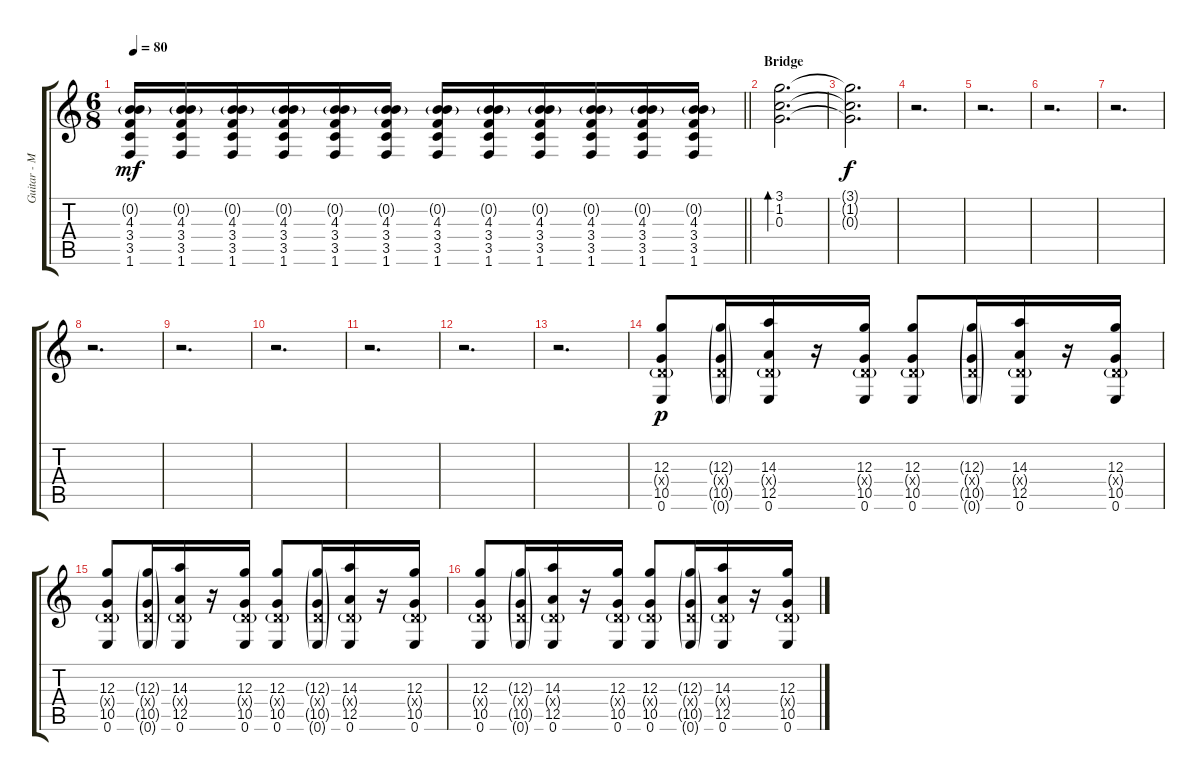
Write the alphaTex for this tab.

\track ("Guitar - Mark Engles" "Guitar - M") {instrument distortionguitar}
\staff {score tabs}
\tuning (E4 B3 G3 D3 A2 E2) {hide}
\ts (6 8)
\tempo 80
\clef g2
\barLineRight lightlight
\ks c
(0.2{g} 4.3 3.4 3.5 1.6).16{dy mf} (0.2{g} 4.3 3.4 3.5 1.6).16 (0.2{g} 4.3 3.4 3.5 1.6).16 (0.2{g} 4.3 3.4 3.5 1.6).16 (0.2{g} 4.3 3.4 3.5 1.6).16 (0.2{g} 4.3 3.4 3.5 1.6).16 (0.2{g} 4.3 3.4 3.5 1.6).16 (0.2{g} 4.3 3.4 3.5 1.6).16 (0.2{g} 4.3 3.4 3.5 1.6).16 (0.2{g} 4.3 3.4 3.5 1.6).16 (0.2{g} 4.3 3.4 3.5 1.6).16 (0.2{g} 4.3 3.4 3.5 1.6).16 |
\section ("" "Bridge")
(3.1 1.2 0.3).2{d bd 240 instrument electricguitarjazz} |
(3.1{t} 1.2{t} 0.3{t}).2{d dy f} |
r.2{d} |
r.2{d} |
r.2{d} |
r.2{d} |
r.2{d} |
r.2{d} |
r.2{d} |
r.2{d} |
r.2{d} |
r.2{d} |
(12.3 0.4{g x} 10.5 0.6).8{dy p volume 5 instrument electricguitarjazz} (12.3{g} 0.4{g x} 10.5{g} 0.6{g}).16 (14.3 0.4{g x} 12.5 0.6).16{volume 7} r.16 (12.3 0.4{g x} 10.5 0.6).16 (12.3 0.4{g x} 10.5 0.6).8 (12.3{g} 0.4{g x} 10.5{g} 0.6{g}).16 (14.3 0.4{g x} 12.5 0.6).16 r.16 (12.3 0.4{g x} 10.5 0.6).16 |
(12.3 0.4{g x} 10.5 0.6).8 (12.3{g} 0.4{g x} 10.5{g} 0.6{g}).16 (14.3 0.4{g x} 12.5 0.6).16 r.16 (12.3 0.4{g x} 10.5 0.6).16 (12.3 0.4{g x} 10.5 0.6).8 (12.3{g} 0.4{g x} 10.5{g} 0.6{g}).16 (14.3 0.4{g x} 12.5 0.6).16 r.16 (12.3 0.4{g x} 10.5 0.6).16 |
(12.3 0.4{g x} 10.5 0.6).8 (12.3{g} 0.4{g x} 10.5{g} 0.6{g}).16 (14.3 0.4{g x} 12.5 0.6).16{volume 8} r.16 (12.3 0.4{g x} 10.5 0.6).16 (12.3 0.4{g x} 10.5 0.6).8 (12.3{g} 0.4{g x} 10.5{g} 0.6{g}).16 (14.3 0.4{g x} 12.5 0.6).16 r.16 (12.3 0.4{g x} 10.5 0.6).16
